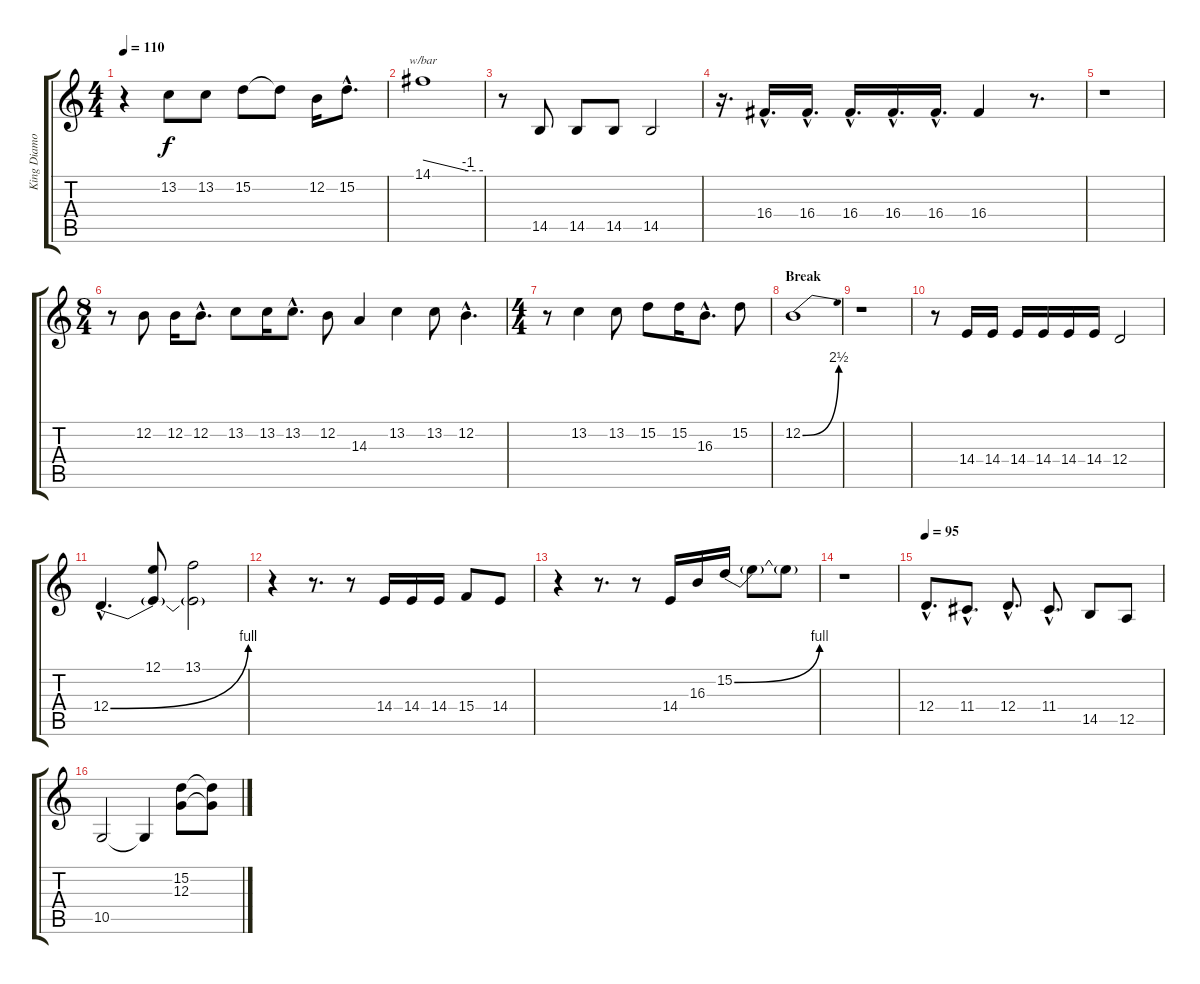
\track ("King Diamond - Voice" "King Diamo") {instrument cello}
\staff {score tabs}
\tuning (E4 B3 G3 D3 A2 E2) {hide}
\ts (4 4)
\tempo 110
\clef g2
\ks c
r.4{dy f} 13.2.8 13.2.8 15.2.8 15.2{t}.8 12.2.16 15.2{hac}.8{d} |
14.1.1{tbe (custom default 0 0 45 -4 60 -4)} |
r.8 14.5.8 14.5.8 14.5.8 14.5.2 |
r.16{d} 16.4{hac}.16{d} 16.4{hac}.16{d} 16.4{hac}.16{d} 16.4{hac}.16{d} 16.4{hac}.16{d} 16.4.4 r.8{d} |
r.1 |
\ts (8 4)
r.8 12.2.8 12.2.16 12.2{hac}.8{d} 13.2.8 13.2.16 13.2{hac}.8{d} 12.2.8 14.3.4 13.2.4 13.2.8 12.2{hac}.4{d} |
\ts (4 4)
r.8 13.2.4 13.2.8 15.2.8 15.2.16 16.3{hac}.8{d} 15.2.8 |
\section ("" "Break")
12.2{be (bend 0 0 60 10)}.1 |
r.1 |
r.8 14.4.16 14.4.16 14.4.16 14.4.16 14.4.16 14.4.16 12.4.2 |
12.4{be (bend 0 0 60 4) hac}.4{d} (12.1 12.4{t}).8 (13.1 12.4{t}).2 |
r.4 r.8{d} r.8 14.4.16 14.4.16 14.4.16 15.4.8 14.4.8 |
r.4 r.8{d} r.8 14.4.16 16.3.16 15.2{be (bend 0 0 60 4)}.16 15.2{t}.8 15.2{t}.8 |
r.1 |
\tempo 95
12.4{hac}.8{d} 11.4{hac}.8{d} 12.4{hac}.8{d} 11.4{hac}.8{d} 14.5.8 12.5.8 |
10.5.2 10.5{t}.4 (15.2 12.3).8 (15.2{t} 12.3{t}).8
